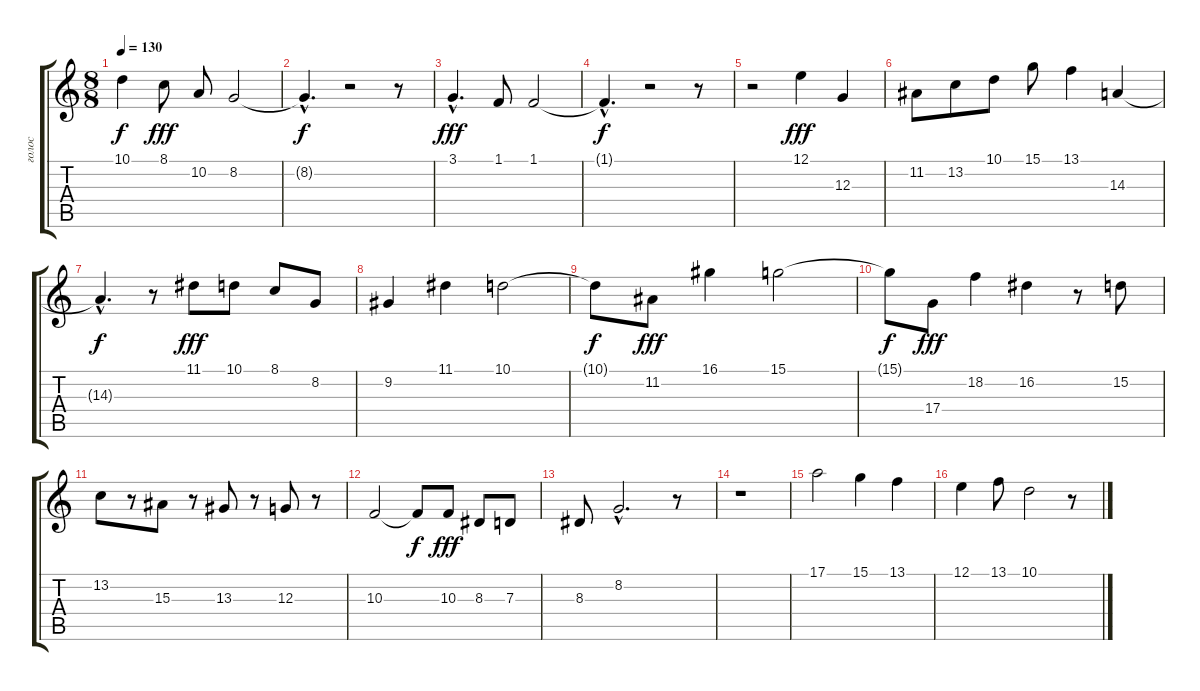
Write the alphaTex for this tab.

\track ("голос" "голос") {instrument flute}
\staff {score tabs}
\tuning (E4 B3 G3 D3 A2 E2) {hide}
\ts (8 8)
\tempo 130
\clef g2
\ks c
10.1{t}.4{dy f} 8.1.8{dy fff} 10.2.8 8.2.2 |
8.2{hac t}.4{d dy f} r.2 r.8 |
3.1{hac}.4{d dy fff} 1.1.8 1.1.2 |
1.1{hac t}.4{d dy f} r.2 r.8 |
r.2 12.1.4{dy fff} 12.3.4 |
11.2.8 13.2.8 10.1.8 15.1.8 13.1.4 14.3.4 |
14.3{hac t}.4{d dy f} r.8 11.1.8{dy fff} 10.1.8 8.1.8 8.2.8 |
9.2.4 11.1.4 10.1.2 |
10.1{t}.8{dy f} 11.2.8{dy fff} 16.1.4 15.1.2 |
15.1{t}.8{dy f} 17.4.8{dy fff} 18.2.4 16.2.4 r.8 15.2.8 |
13.2.8 r.8 15.3.8 r.8 13.3.8 r.8 12.3.8 r.8 |
10.3.2 10.3{t}.8{dy f} 10.3.8{dy fff} 8.3.8 7.3.8 |
8.3.8 8.2{hac}.2{d} r.8 |
r.1 |
17.1.2 15.1.4 13.1.4 |
12.1.4 13.1.8 10.1.2 r.8
